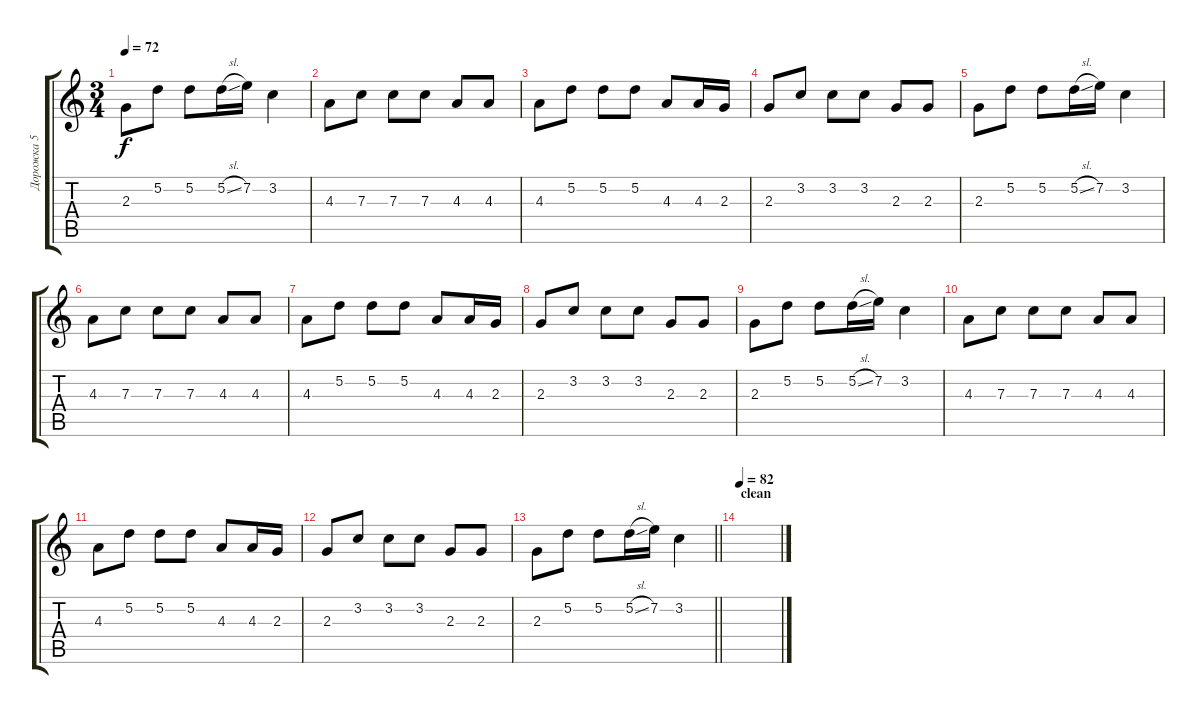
\track ("Дорожка 5" "Дорожка 5") {instrument distortionguitar}
\staff {score tabs}
\tuning (D4 A3 F3 C3 G2 D2) {hide}
\ts (3 4)
\tempo 72
\clef g2
\ks c
2.3.8{dy f} 5.2.8 5.2.8 5.2{sl}.16 7.2.16 3.2.4 |
4.3.8 7.3.8 7.3.8 7.3.8 4.3.8 4.3.8 |
4.3.8 5.2.8 5.2.8 5.2.8 4.3.8 4.3.16 2.3.16 |
2.3.8 3.2.8 3.2.8 3.2.8 2.3.8 2.3.8 |
2.3.8 5.2.8 5.2.8 5.2{sl}.16 7.2.16 3.2.4 |
4.3.8 7.3.8 7.3.8 7.3.8 4.3.8 4.3.8 |
4.3.8 5.2.8 5.2.8 5.2.8 4.3.8 4.3.16 2.3.16 |
2.3.8 3.2.8 3.2.8 3.2.8 2.3.8 2.3.8 |
2.3.8 5.2.8 5.2.8 5.2{sl}.16 7.2.16 3.2.4 |
4.3.8 7.3.8 7.3.8 7.3.8 4.3.8 4.3.8 |
4.3.8 5.2.8 5.2.8 5.2.8 4.3.8 4.3.16 2.3.16 |
2.3.8 3.2.8 3.2.8 3.2.8 2.3.8 2.3.8 |
\barLineRight lightlight
2.3.8 5.2.8 5.2.8 5.2{sl}.16 7.2.16 3.2.4 |
\section ("" "clean")
\tempo 82
